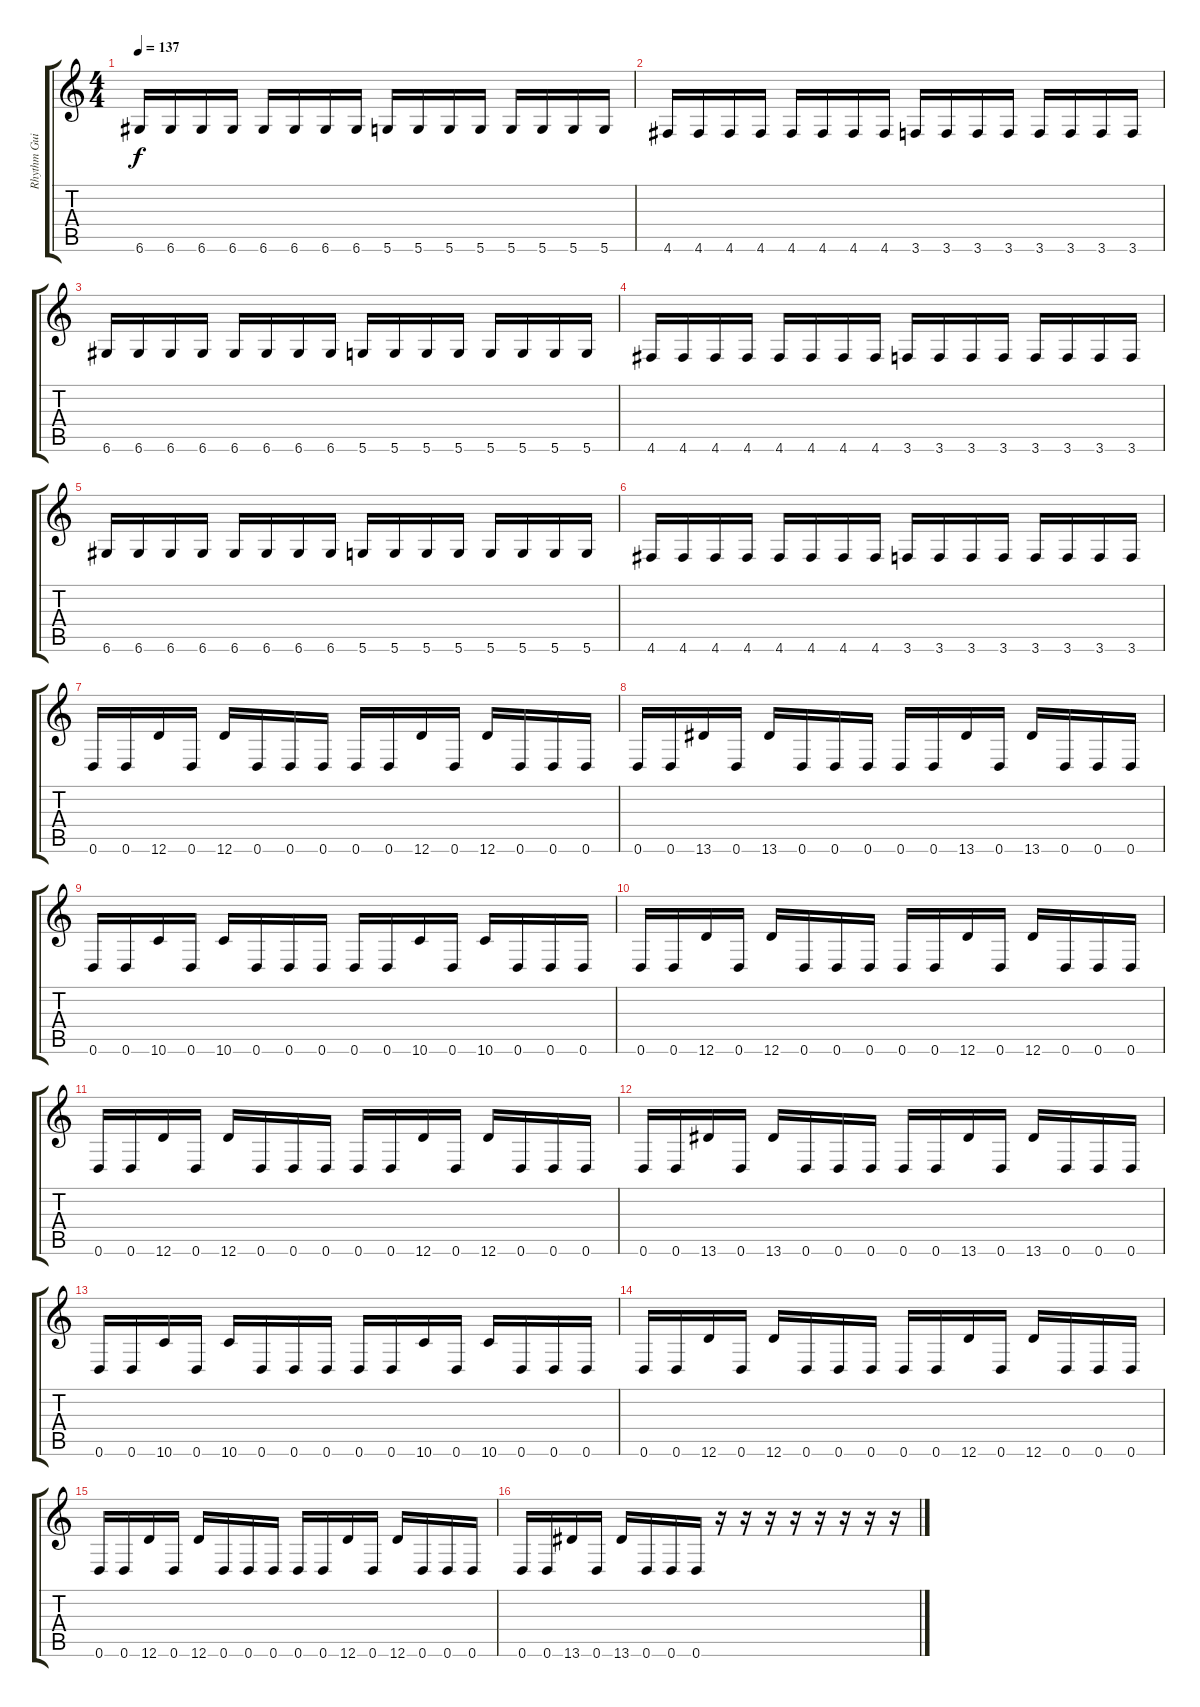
\track ("Rhythm Guitar Left" "Rhythm Gui") {instrument overdrivenguitar}
\staff {score tabs}
\tuning (E4 B3 G3 D3 A2 D2) {hide}
\ts (4 4)
\tempo 137
\clef g2
\ks c
6.6.16{dy f} 6.6.16 6.6.16 6.6.16 6.6.16 6.6.16 6.6.16 6.6.16 5.6.16 5.6.16 5.6.16 5.6.16 5.6.16 5.6.16 5.6.16 5.6.16 |
4.6.16 4.6.16 4.6.16 4.6.16 4.6.16 4.6.16 4.6.16 4.6.16 3.6.16 3.6.16 3.6.16 3.6.16 3.6.16 3.6.16 3.6.16 3.6.16 |
6.6.16 6.6.16 6.6.16 6.6.16 6.6.16 6.6.16 6.6.16 6.6.16 5.6.16 5.6.16 5.6.16 5.6.16 5.6.16 5.6.16 5.6.16 5.6.16 |
4.6.16 4.6.16 4.6.16 4.6.16 4.6.16 4.6.16 4.6.16 4.6.16 3.6.16 3.6.16 3.6.16 3.6.16 3.6.16 3.6.16 3.6.16 3.6.16 |
6.6.16 6.6.16 6.6.16 6.6.16 6.6.16 6.6.16 6.6.16 6.6.16 5.6.16 5.6.16 5.6.16 5.6.16 5.6.16 5.6.16 5.6.16 5.6.16 |
4.6.16 4.6.16 4.6.16 4.6.16 4.6.16 4.6.16 4.6.16 4.6.16 3.6.16 3.6.16 3.6.16 3.6.16 3.6.16 3.6.16 3.6.16 3.6.16 |
0.6.16 0.6.16 12.6.16 0.6.16 12.6.16 0.6.16 0.6.16 0.6.16 0.6.16 0.6.16 12.6.16 0.6.16 12.6.16 0.6.16 0.6.16 0.6.16 |
0.6.16 0.6.16 13.6.16 0.6.16 13.6.16 0.6.16 0.6.16 0.6.16 0.6.16 0.6.16 13.6.16 0.6.16 13.6.16 0.6.16 0.6.16 0.6.16 |
0.6.16 0.6.16 10.6.16 0.6.16 10.6.16 0.6.16 0.6.16 0.6.16 0.6.16 0.6.16 10.6.16 0.6.16 10.6.16 0.6.16 0.6.16 0.6.16 |
0.6.16 0.6.16 12.6.16 0.6.16 12.6.16 0.6.16 0.6.16 0.6.16 0.6.16 0.6.16 12.6.16 0.6.16 12.6.16 0.6.16 0.6.16 0.6.16 |
0.6.16 0.6.16 12.6.16 0.6.16 12.6.16 0.6.16 0.6.16 0.6.16 0.6.16 0.6.16 12.6.16 0.6.16 12.6.16 0.6.16 0.6.16 0.6.16 |
0.6.16 0.6.16 13.6.16 0.6.16 13.6.16 0.6.16 0.6.16 0.6.16 0.6.16 0.6.16 13.6.16 0.6.16 13.6.16 0.6.16 0.6.16 0.6.16 |
0.6.16 0.6.16 10.6.16 0.6.16 10.6.16 0.6.16 0.6.16 0.6.16 0.6.16 0.6.16 10.6.16 0.6.16 10.6.16 0.6.16 0.6.16 0.6.16 |
0.6.16 0.6.16 12.6.16 0.6.16 12.6.16 0.6.16 0.6.16 0.6.16 0.6.16 0.6.16 12.6.16 0.6.16 12.6.16 0.6.16 0.6.16 0.6.16 |
0.6.16 0.6.16 12.6.16 0.6.16 12.6.16 0.6.16 0.6.16 0.6.16 0.6.16 0.6.16 12.6.16 0.6.16 12.6.16 0.6.16 0.6.16 0.6.16 |
0.6.16 0.6.16 13.6.16 0.6.16 13.6.16 0.6.16 0.6.16 0.6.16 r.16 r.16 r.16 r.16 r.16 r.16 r.16 r.16
